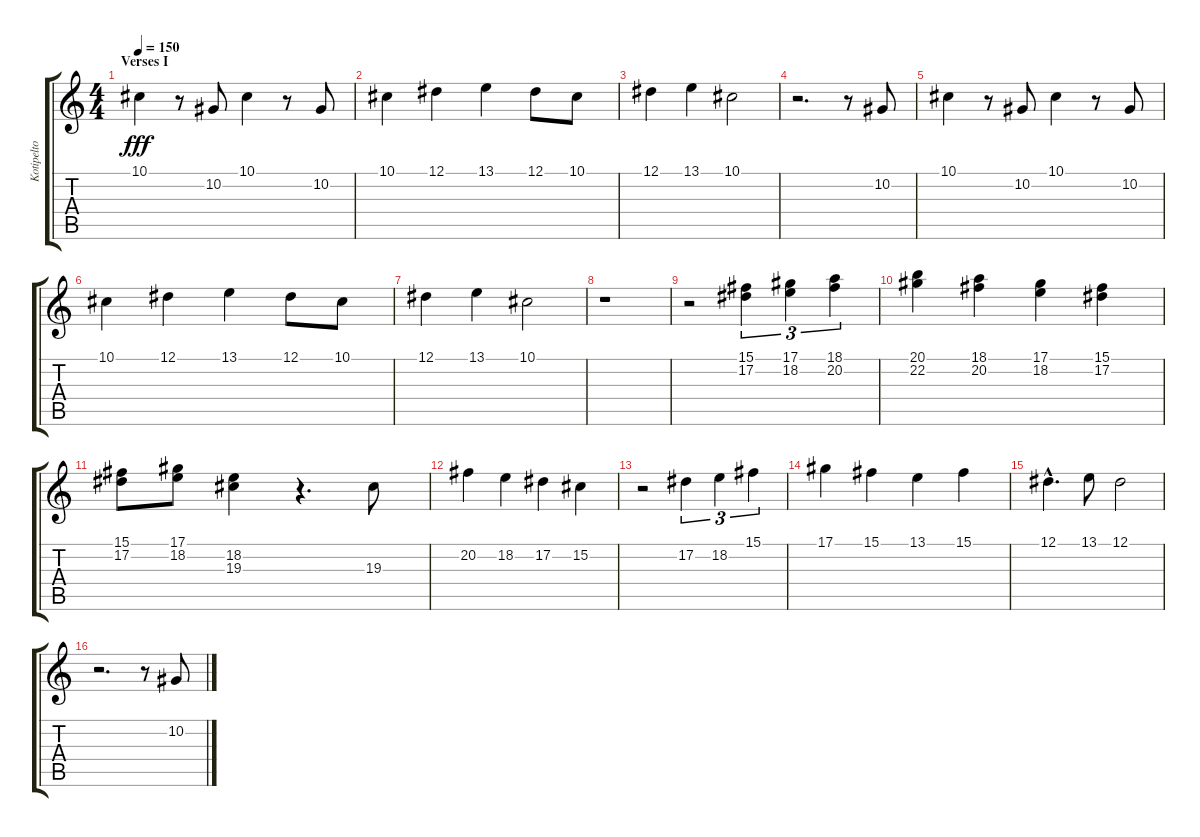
\track ("Kotipelto" "Kotipelto") {instrument flute}
\staff {score tabs}
\tuning (Eb4 Bb3 Gb3 Db3 Ab2 Eb2) {hide}
\ts (4 4)
\section ("" "Verses I")
\tempo 150
\clef g2
\ks c
10.1.4{dy fff} r.8 10.2.8 10.1.4 r.8 10.2.8 |
10.1.4 12.1.4 13.1.4 12.1.8 10.1.8 |
12.1.4 13.1.4 10.1.2 |
r.2{d} r.8 10.2.8 |
10.1.4 r.8 10.2.8 10.1.4 r.8 10.2.8 |
10.1.4 12.1.4 13.1.4 12.1.8 10.1.8 |
12.1.4 13.1.4 10.1.2 |
r.1 |
r.2 (15.1 17.2).4{tu (3 2)} (17.1 18.2).4{tu (3 2)} (18.1 20.2).4{tu (3 2)} |
(20.1 22.2).4 (18.1 20.2).4 (17.1 18.2).4 (15.1 17.2).4 |
(15.1 17.2).8 (17.1 18.2).8 (18.2 19.3).4 r.4{d} 19.3.8 |
20.2.4 18.2.4 17.2.4 15.2.4 |
r.2 17.2.4{tu (3 2)} 18.2.4{tu (3 2)} 15.1.4{tu (3 2)} |
17.1.4 15.1.4 13.1.4 15.1.4 |
12.1{hac}.4{d} 13.1.8 12.1.2 |
r.2{d} r.8 10.2.8
